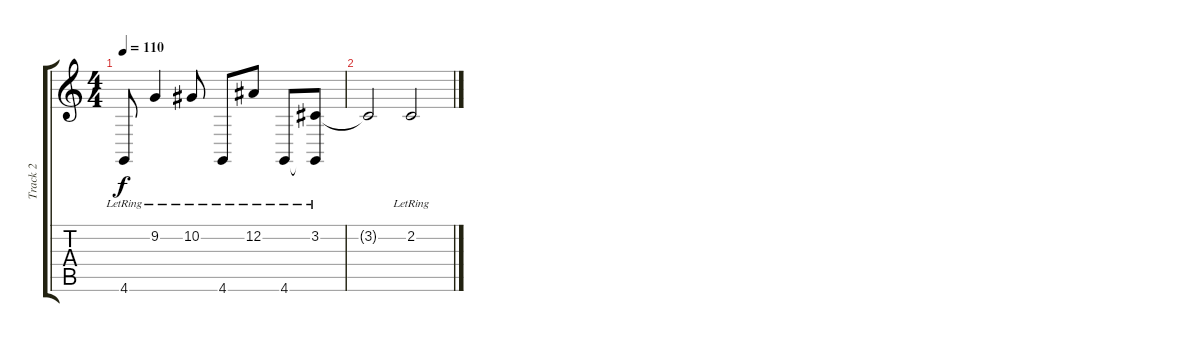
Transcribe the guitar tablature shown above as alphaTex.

\track ("Track 2" "Track 2") {instrument harmonica}
\staff {score tabs}
\tuning (Eb4 Bb3 Gb3 Db3 Ab2 Eb2) {hide}
\ts (4 4)
\tempo 110
\clef g2
\ks c
4.6{lr}.8{dy f} 9.2{lr}.4 10.2{lr}.8 4.6{lr}.8 12.2{lr}.8 4.6{lr}.8 (3.2{lr} 4.6{t}).8 |
3.2{t}.2 2.2{lr}.2
